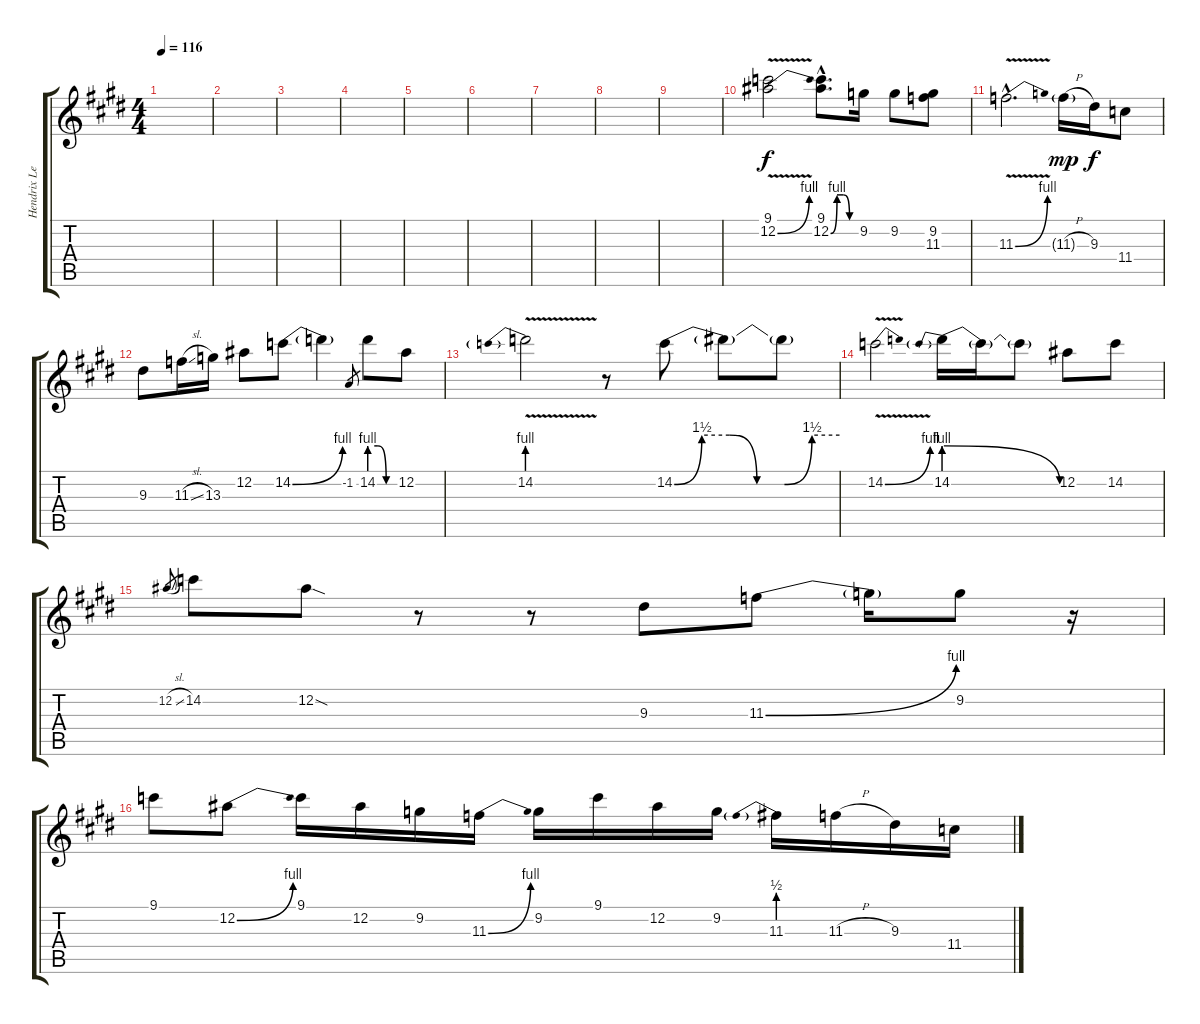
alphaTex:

\track ("Hendrix Lead" "Hendrix Le") {instrument electricguitarjazz}
\staff {score tabs}
\tuning (Eb4 Bb3 Gb3 Db3 Ab2 Eb2) {hide}
\ts (4 4)
\tempo 116
\clef g2
\ks c#minor
|
|
|
|
|
|
|
|
|
(9.1 12.2{be (bend 0 0 60 4) v}).2 (9.1{hac} 12.2{be (custom 0 0 15 4 30 4 45 0 60 0) hac}).8{d} 9.2.16 9.2.8 (9.2 11.3).8 |
11.3{be (bend 0 0 60 4) v hac}.2{d} 11.3{h g}.16{dy mp} 9.3.16{dy f} 11.4.8 |
9.3.8 11.3{sl}.16 13.3.16 12.2.8 14.2{be (bend 0 0 60 4)}.8 14.2{t}.4 -1.2.8{gr} 14.2{be (custom 0 4 20 4 40 0 60 0)}.8 12.2.8 |
14.2{be (prebend 0 4 60 4) v}.2 r.8 14.2{be (custom 0 0 10 6 20 6 30 0 40 0 50 6 60 6)}.8 14.2{t}.8 14.2{t}.8 |
14.2{be (bend 0 0 60 4) v}.2 14.2{be (prebendrelease 0 4 60 0)}.16 14.2{t}.16 14.2{t}.8 12.2.8 14.2.8 |
12.2{sl}.8{gr} 14.2.8 12.2{sod}.8 r.8 r.8 9.3.8 11.3{be (bend 0 0 60 4)}.8 11.3{t}.16 9.2.8 r.16 |
9.1.8 12.2{be (bend 0 0 60 4)}.8 9.1.16 12.2.16 9.2.16 11.3{be (bend 0 0 60 4)}.16 9.2.16 9.1.16 12.2.16 9.2.16 11.3{be (prebend 0 2 60 2)}.16 11.3{h}.16 9.3.16 11.4.16
